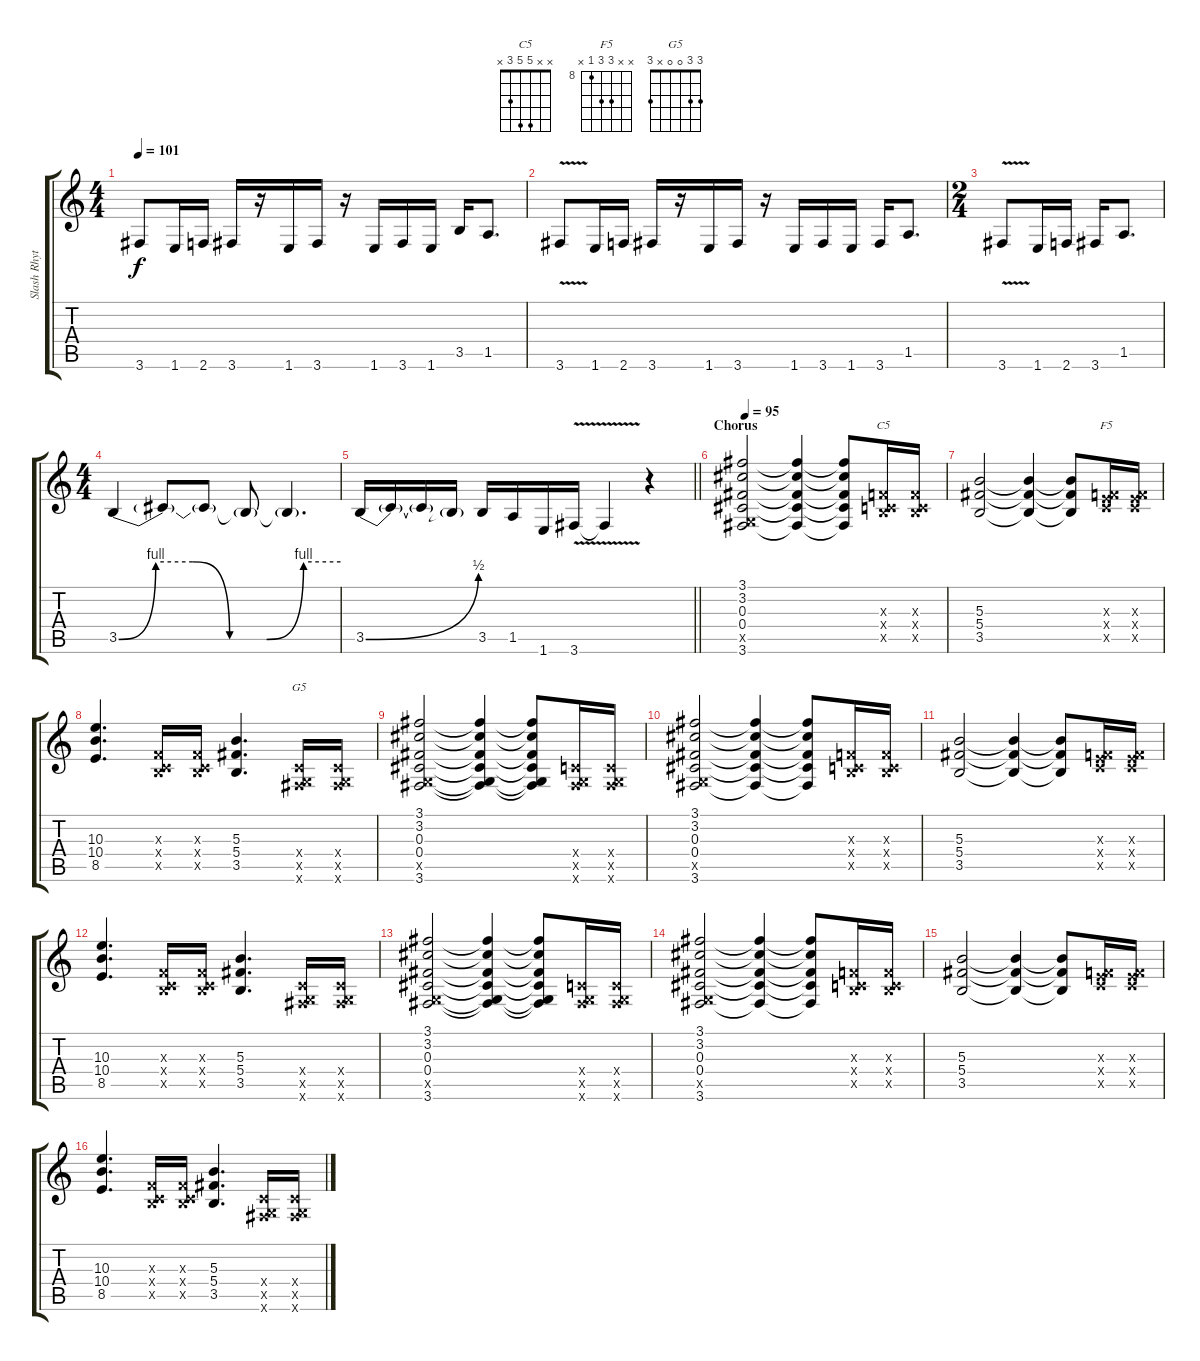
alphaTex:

\track ("Slash Rhythm" "Slash Rhyt") {instrument distortionguitar}
\staff {score tabs}
\tuning (Eb4 Bb3 Gb3 Db3 Ab2 Eb2) {hide}
\chord ("C5" x x 5 5 3 x)
\chord ("F5" x x 10 10 8 x) {firstfret 8}
\chord ("G5" 3 3 0 0 x 3)
\ts (4 4)
\tempo 101
\clef g2
\ks c
3.6.8{dy f} 1.6.16 2.6.16 3.6.16 r.16 1.6.16 3.6.16 r.16 1.6.16 3.6.16 1.6.16 3.5.16 1.5.8{d} |
3.6{v}.8 1.6.16 2.6.16 3.6.16 r.16 1.6.16 3.6.16 r.16 1.6.16 3.6.16 1.6.16 3.6.16 1.5.8{d} |
\ts (2 4)
3.6{v}.8 1.6.16 2.6.16 3.6.16 1.5.8{d} |
\ts (4 4)
3.5{be (custom 0 0 10 4 20 4 30 0 40 0 50 4 60 4)}.4 3.5{t}.8 3.5{t}.8 3.5{t}.8 3.5{t}.4{d} |
\barLineRight lightlight
3.5{be (bend 0 0 60 2)}.16 3.5{t}.16 3.5{t}.16 3.5{t}.16 3.5.16 1.5.16 1.6.16 3.6{v}.16 3.6{t}.4 r.4 |
\section ("" "Chorus")
\tempo 95
(3.1 3.2 0.3 0.4 -1.5{x} 3.6).2 (3.1{t} 3.2{t} 0.3{t} 0.4{t} 3.6{t}).4 (3.1{t} 3.2{t} 0.3{t} 0.4{t} 3.6{t}).8 (-1.3{x} -1.4{x} 3.5{x}).16{ch "C5"} (-1.3{x} -1.4{x} 3.5{x}).16 |
(5.3 5.4 3.5).2 (5.3{t} 5.4{t} 3.5{t}).4 (5.3{t} 5.4{t} 3.5{t}).8 (-1.3{x} -1.4{x} 8.5{x}).16{ch "F5"} (-1.3{x} -1.4{x} 8.5{x}).16 |
(10.3 10.4 8.5).4{d} (-1.3{x} -1.4{x} 3.5{x}).16 (-1.3{x} -1.4{x} 3.5{x}).16 (5.3 5.4 3.5).4{d} (-1.4{x} -1.5{x} 3.6{x}).16{ch "G5"} (-1.4{x} -1.5{x} 3.6{x}).16 |
(3.1 3.2 0.3 0.4 -1.5{x} 3.6).2 (3.1{t} 3.2{t} 0.3{t} 0.4{t} -1.5{t} 3.6{t}).4 (3.1{t} 3.2{t} 0.3{t} 0.4{t} -1.5{t} 3.6{t}).8 (-1.4{x} -1.5{x} 3.6{x}).16 (-1.4{x} -1.5{x} 3.6{x}).16 |
(3.1 3.2 0.3 0.4 -1.5{x} 3.6).2 (3.1{t} 3.2{t} 0.3{t} 0.4{t} 3.6{t}).4 (3.1{t} 3.2{t} 0.3{t} 0.4{t} 3.6{t}).8 (-1.3{x} -1.4{x} 3.5{x}).16 (-1.3{x} -1.4{x} 3.5{x}).16 |
(5.3 5.4 3.5).2 (5.3{t} 5.4{t} 3.5{t}).4 (5.3{t} 5.4{t} 3.5{t}).8 (-1.3{x} -1.4{x} 8.5{x}).16 (-1.3{x} -1.4{x} 8.5{x}).16 |
(10.3 10.4 8.5).4{d} (-1.3{x} -1.4{x} 3.5{x}).16 (-1.3{x} -1.4{x} 3.5{x}).16 (5.3 5.4 3.5).4{d} (-1.4{x} -1.5{x} 3.6{x}).16 (-1.4{x} -1.5{x} 3.6{x}).16 |
(3.1 3.2 0.3 0.4 -1.5{x} 3.6).2 (3.1{t} 3.2{t} 0.3{t} 0.4{t} -1.5{t} 3.6{t}).4 (3.1{t} 3.2{t} 0.3{t} 0.4{t} -1.5{t} 3.6{t}).8 (-1.4{x} -1.5{x} 3.6{x}).16 (-1.4{x} -1.5{x} 3.6{x}).16 |
(3.1 3.2 0.3 0.4 -1.5{x} 3.6).2 (3.1{t} 3.2{t} 0.3{t} 0.4{t} 3.6{t}).4 (3.1{t} 3.2{t} 0.3{t} 0.4{t} 3.6{t}).8 (-1.3{x} -1.4{x} 3.5{x}).16 (-1.3{x} -1.4{x} 3.5{x}).16 |
(5.3 5.4 3.5).2 (5.3{t} 5.4{t} 3.5{t}).4 (5.3{t} 5.4{t} 3.5{t}).8 (-1.3{x} -1.4{x} 8.5{x}).16 (-1.3{x} -1.4{x} 8.5{x}).16 |
(10.3 10.4 8.5).4{d} (-1.3{x} -1.4{x} 3.5{x}).16 (-1.3{x} -1.4{x} 3.5{x}).16 (5.3 5.4 3.5).4{d} (-1.4{x} -1.5{x} 3.6{x}).16 (-1.4{x} -1.5{x} 3.6{x}).16
